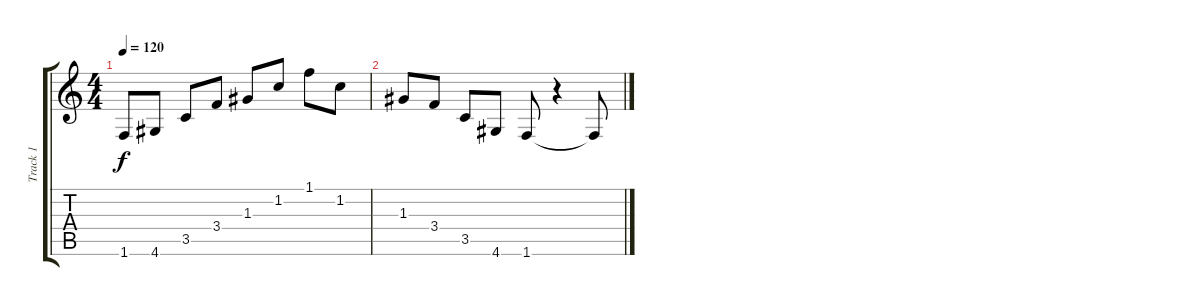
\track ("Track 1" "Track 1") {instrument acousticguitarsteel}
\staff {score tabs}
\tuning (E4 B3 G3 D3 A2 E2) {hide}
\ts (4 4)
\tempo 120
\clef g2
\ks c
1.6.8{dy f instrument acousticguitarsteel} 4.6.8 3.5.8 3.4.8 1.3.8 1.2.8 1.1.8 1.2.8 |
1.3.8 3.4.8 3.5.8 4.6.8 1.6.8 r.4 1.6{t}.8
